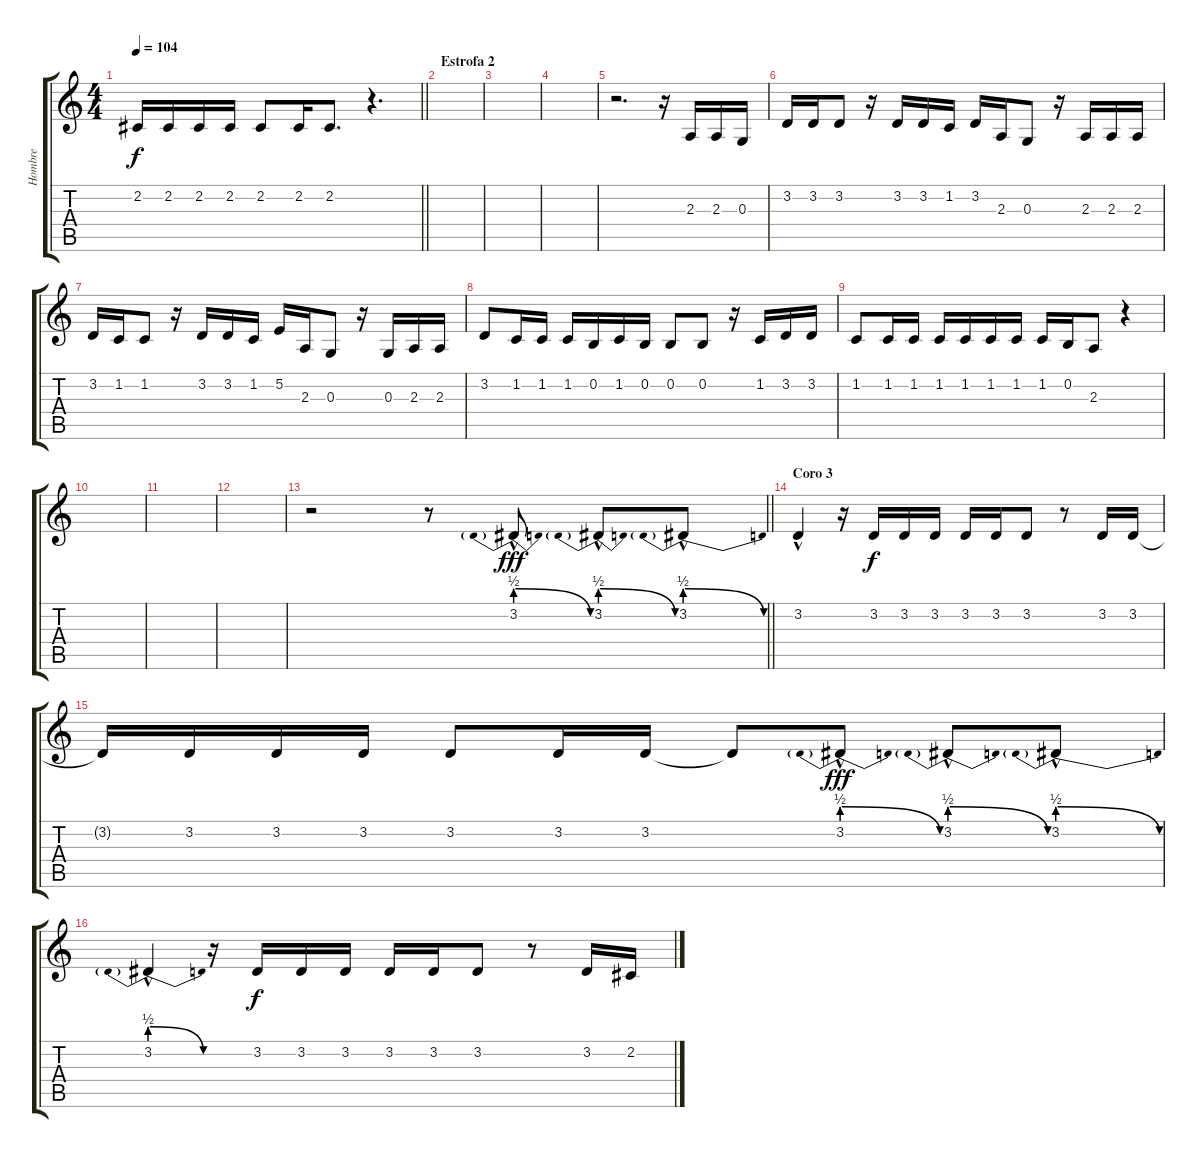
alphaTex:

\track ("Hombre" "Hombre") {instrument lead1square}
\staff {score tabs}
\tuning (E4 B3 G3 D3 A2 E2) {hide}
\ts (4 4)
\tempo 104
\clef g2
\barLineRight lightlight
\ks c
2.2{t}.16{dy f} 2.2.16 2.2.16 2.2.16 2.2.8 2.2.16 2.2.8{d} r.4{d} |
\section ("" "Estrofa 2")
|
|
|
r.2{d} r.16 2.3.16 2.3.16 0.3.16 |
3.2.16 3.2.16 3.2.8 r.16 3.2.16 3.2.16 1.2.16 3.2.16 2.3.16 0.3.8 r.16 2.3.16 2.3.16 2.3.16 |
3.2.16 1.2.16 1.2.8 r.16 3.2.16 3.2.16 1.2.16 5.2.16 2.3.16 0.3.8 r.16 0.3.16 2.3.16 2.3.16 |
3.2.8 1.2.16 1.2.16 1.2.16 0.2.16 1.2.16 0.2.16 0.2.8 0.2.8 r.16 1.2.16 3.2.16 3.2.16 |
1.2.8 1.2.16 1.2.16 1.2.16 1.2.16 1.2.16 1.2.16 1.2.16 0.2.16 2.3.8 r.4 |
|
|
|
\barLineRight lightlight
r.2 r.8 3.2{be (prebendrelease 0 2 60 0) hac}.8{dy fff} 3.2{be (prebendrelease 0 2 60 0) hac}.8 3.2{be (prebendrelease 0 2 60 0) hac}.8 |
\section ("" "Coro 3")
3.2{hac}.4 r.16 3.2.16{dy f} 3.2.16 3.2.16 3.2.16 3.2.16 3.2.8 r.8 3.2.16 3.2.16 |
3.2{t}.16 3.2.16 3.2.16 3.2.16 3.2.8 3.2.16 3.2.16 3.2{t}.8 3.2{be (prebendrelease 0 2 60 0) hac}.8{dy fff} 3.2{be (prebendrelease 0 2 60 0) hac}.8 3.2{be (prebendrelease 0 2 60 0) hac}.8 |
3.2{be (prebendrelease 0 2 60 0) hac}.4 r.16 3.2.16{dy f} 3.2.16 3.2.16 3.2.16 3.2.16 3.2.8 r.8 3.2.16 2.2.16
